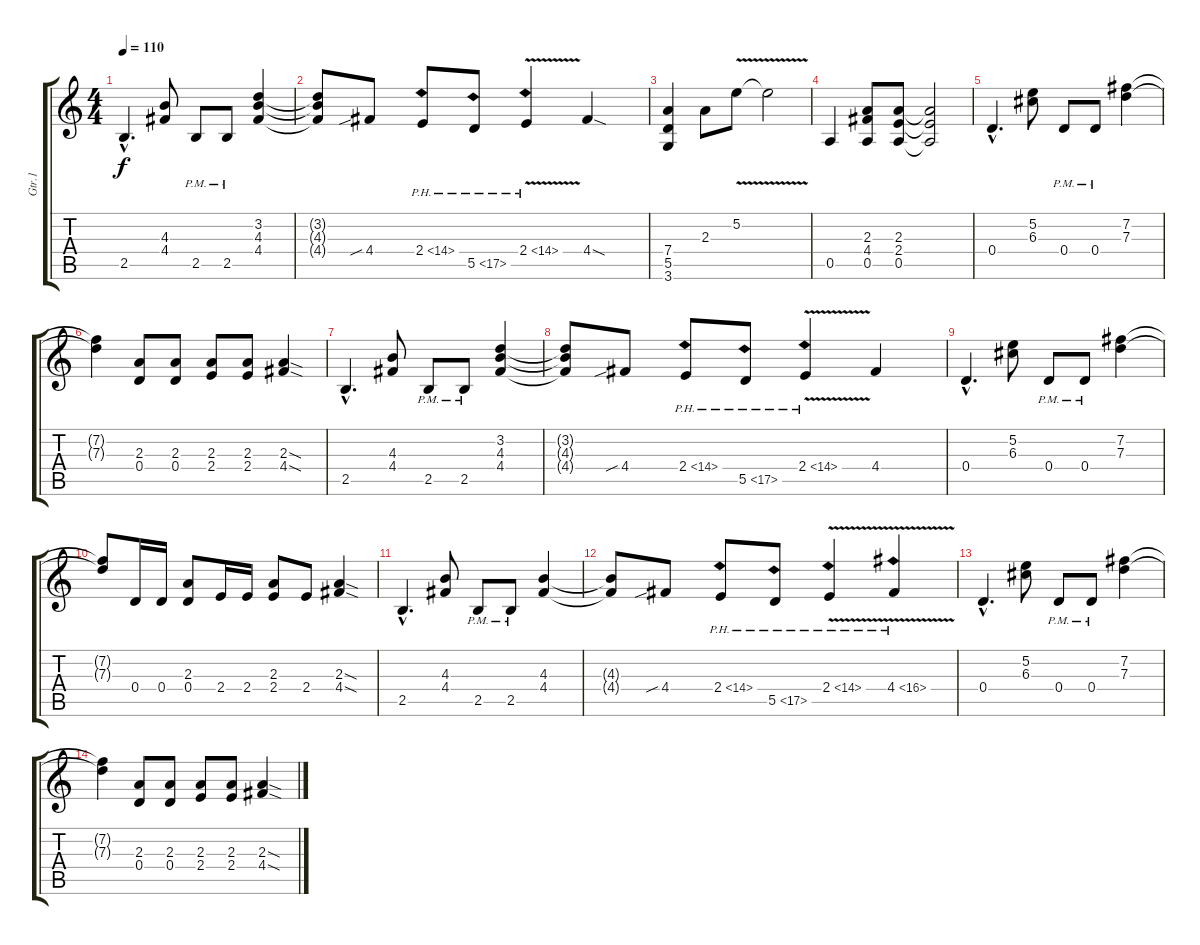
\track ("Gtr.1" "Gtr.1") {instrument overdrivenguitar}
\staff {score tabs}
\tuning (E4 B3 G3 D3 A2 E2) {hide}
\ts (4 4)
\tempo 110
\clef g2
\ks c
2.5{hac}.4{d dy f} (4.3 4.4).8 2.5{pm}.8 2.5{pm}.8 (3.2 4.3 4.4).4 |
(3.2{t} 4.3{t} 4.4{t}).8 4.4{sib}.8 2.4{ph 12}.8 5.5{ph 12}.8 2.4{ph 12 v}.4 4.4{sod}.4 |
(7.4 5.5 3.6).4 2.3.8 5.2{v}.8 5.2{t}.2 |
0.5.4 (2.3 4.4 0.5).8 (2.3 2.4 0.5).8 (2.3{t} 2.4{t} 0.5{t}).2 |
0.4{hac}.4{d} (5.2 6.3).8 0.4{pm}.8 0.4{pm}.8 (7.2 7.3).4 |
(7.2{t} 7.3{t}).4 (2.3 0.4).8 (2.3 0.4).8 (2.3 2.4).8 (2.3 2.4).8 (2.3{sod} 4.4{sod}).4 |
2.5{hac}.4{d} (4.3 4.4).8 2.5{pm}.8 2.5{pm}.8 (3.2 4.3 4.4).4 |
(3.2{t} 4.3{t} 4.4{t}).8 4.4{sib}.8 2.4{ph 12}.8 5.5{ph 12}.8 2.4{ph 12 v}.4 4.4.4 |
0.4{hac}.4{d} (5.2 6.3).8 0.4{pm}.8 0.4{pm}.8 (7.2 7.3).4 |
(7.2{t} 7.3{t}).8 0.4.16 0.4.16 (2.3 0.4).8 2.4.16 2.4.16 (2.3 2.4).8 2.4.8 (2.3{sod} 4.4{sod}).4 |
2.5{hac}.4{d volume 0} (4.3 4.4).8 2.5{pm}.8 2.5{pm}.8 (4.3 4.4).4 |
(4.3{t} 4.4{t}).8 4.4{sib}.8 2.4{ph 12}.8 5.5{ph 12}.8 2.4{ph 12 v}.4 4.4{ph 12 v}.4 |
0.4{hac}.4{d} (5.2 6.3).8 0.4{pm}.8 0.4{pm}.8 (7.2 7.3).4 |
(7.2{t} 7.3{t}).4 (2.3 0.4).8 (2.3 0.4).8 (2.3 2.4).8 (2.3 2.4).8 (2.3{sod} 4.4{sod}).4
